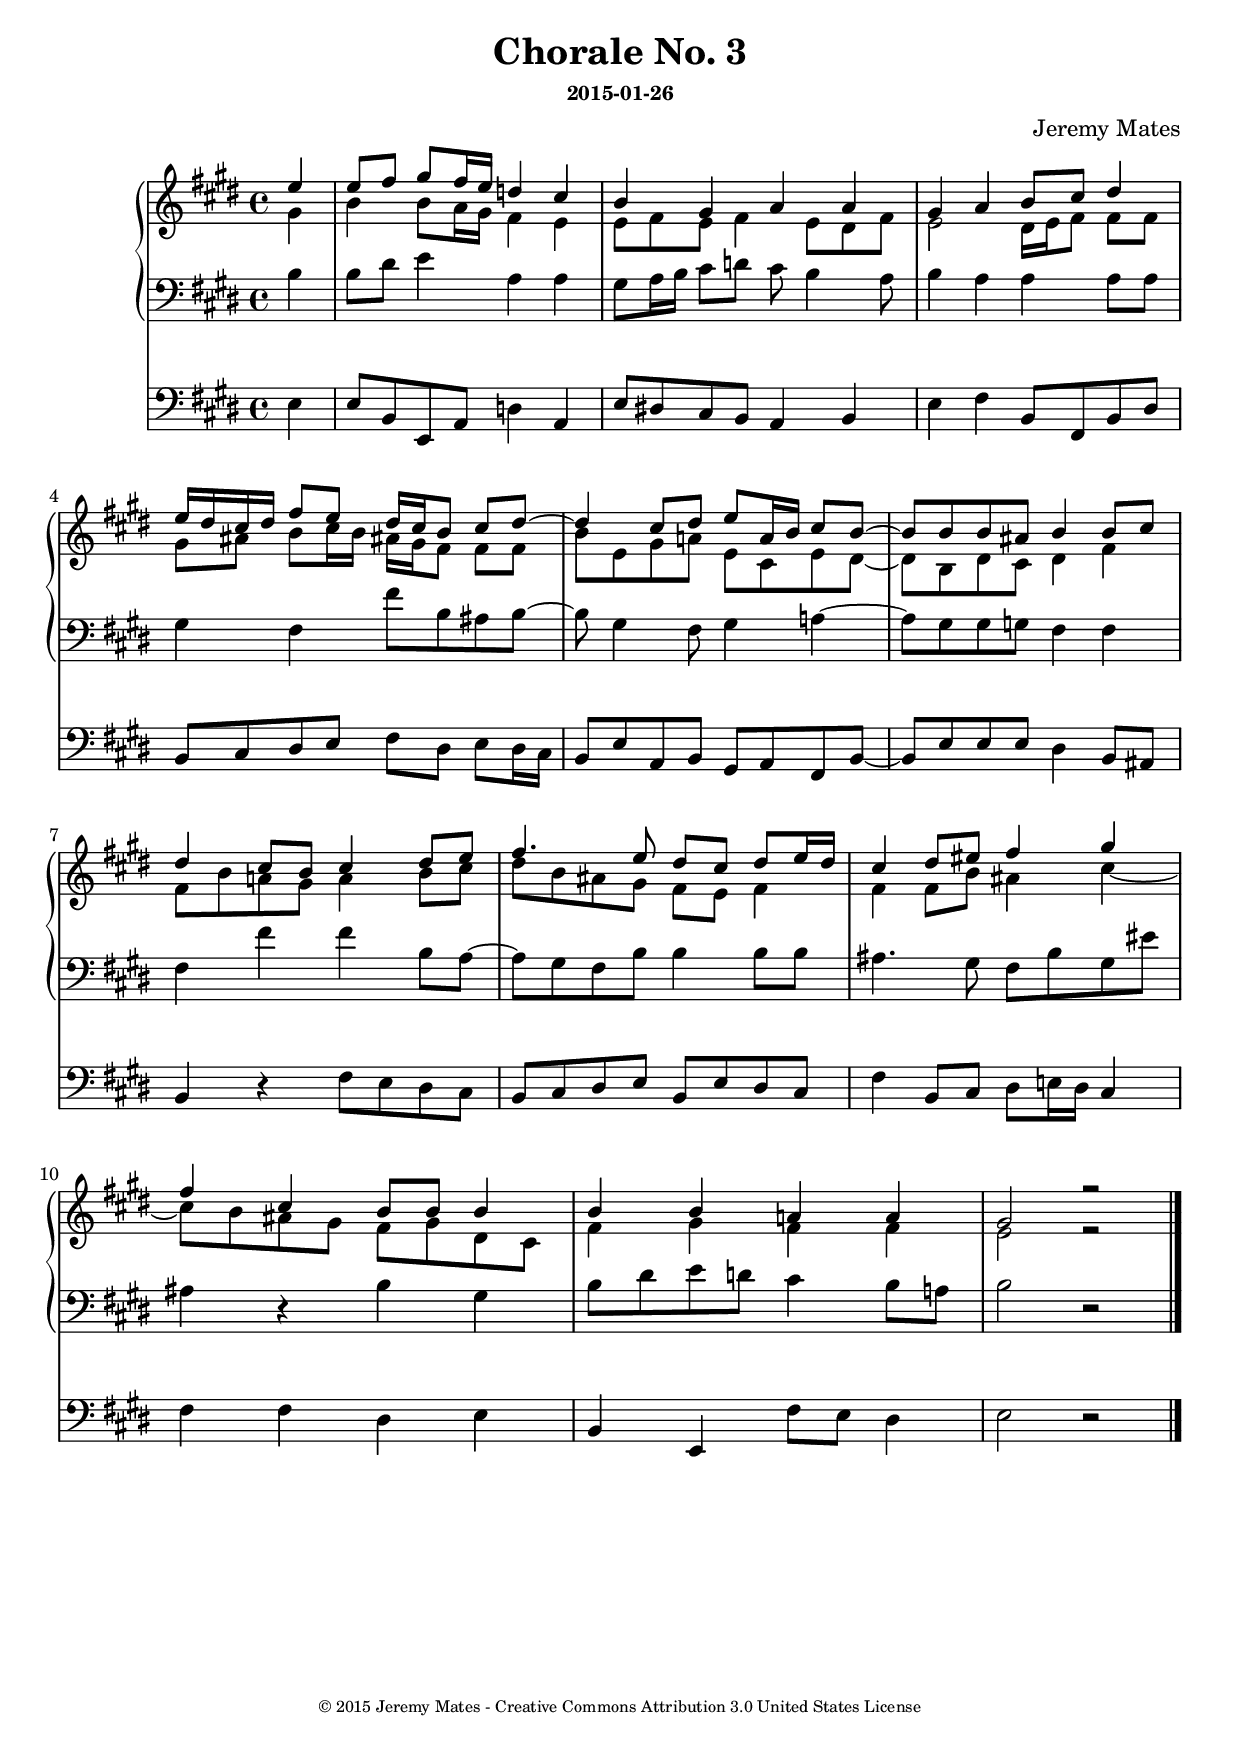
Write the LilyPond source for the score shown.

%%%%%%%%%%%%%%%%%%%%%%%%%%%%%%%%%%%%%%%%%%%%%%%%%%%%%%%%%%%%%%%%%%%%%%%%%%%%%%
%                                                                            %
% LilyPond engraving system - http://www.lilypond.org/                       %
%                                                                            %
% timidity --config-file=organ.cfg                                           %

\version "2.18.2"
\include "articulate.ly"

\header {
  title = "Chorale No. 3"
  composer = "Jeremy Mates"
  subsubtitle = "2015-01-26"
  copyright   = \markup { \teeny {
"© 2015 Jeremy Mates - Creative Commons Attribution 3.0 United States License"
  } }
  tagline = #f
}

tempoandetc = {
  \set Score.tempoHideNote = ##t
  \accidentalStyle "neo-modern"
  \time 4/4
  \tempo 4=56
  \key e \major
}

%                                                                            %
%%%%%%%%%%%%%%%%%%%%%%%%%%%%%%%%%%%%%%%%%%%%%%%%%%%%%%%%%%%%%%%%%%%%%%%%%%%%%%
%                                                                            %

sopa = \relative d'' {
  \partial 4 e4

  e8 fis gis8 fis16 e d4 cis
  b4 gis a4 a
  gis4 a b8 cis dis4
  e16 dis cis dis fis8 e dis16 cis b8 cis dis~

  dis4 cis8 dis8 e a,16 b cis8 b~
  b8 b b ais b4 b8 cis
  dis4 cis8 b cis4 dis8 e
  fis4. e8 dis cis dis e16 dis

  cis4 dis8 eis fis4 gis4
  fis4 cis b8 b b4
  b4 b a a
  gis2 r2
}

altoa = \relative a' {
  \partial 4 gis4

  b4 b8 a16 gis fis4 e4
  e8 fis e fis4 e8 dis fis
  e2 dis16 e fis8 fis fis
  gis8 ais b8 cis16 b ais16 gis fis8 fis fis

  b8 e, gis a8 e cis e dis~
  dis8 b dis cis dis4 fis
  fis8 b a gis a4 b8 cis
  dis8 b ais gis fis8 e fis4

  fis4 fis8 b ais4 cis4~
  cis8 b ais gis fis gis dis cis
  fis4 gis fis fis
  e2 r2
}

tenora = \relative e' {
  \partial 4 b4

  b8 dis e4 a,4 a
  gis8 a16 b cis8 d cis8 b4 a8
  b4 a a4 a8 a
  gis4 fis fis'8 b, ais b~

  b8 gis4 fis8 gis4 a~
  a8 gis gis g fis4 fis
  fis4 fis' fis b,8 a~
  a8 gis fis b b4 b8 b
  
  ais4. gis8 fis b gis eis'
  ais,4 r4 b4 gis
  b8 dis e d cis4 b8 a
  b2 r2
}

bassa = \relative d {
  \partial 4 e4

  e8 b e, a d4 a
  e'8 dis cis8 b a4 b
  e4 fis b,8 fis b dis
  b8 cis dis e fis8 dis e dis16 cis

  b8 e a, b8 gis a fis b~
  b8 e e e dis4 b8 ais
  b4 r4 fis'8 e dis cis
  b8 cis dis e b e dis cis

  fis4 b,8 cis dis e!16 dis cis4
  fis4 fis dis e
  b4 e, fis'8 e dis4
  e2 r2
}

%                                                                            %
%%%%%%%%%%%%%%%%%%%%%%%%%%%%%%%%%%%%%%%%%%%%%%%%%%%%%%%%%%%%%%%%%%%%%%%%%%%%%%
%                                                                            %
% MIDI                                                                       %

msop = \new Voice {
  \tempoandetc 
  \voiceOne
  \sopa
}

malto = \new Voice {
  \tempoandetc 
  \voiceTwo
  \altoa
}

mtenor = {
  \tempoandetc 
  \tenora
}

mbass = {
  \tempoandetc 
  \bassa
}

%                                                                            %
%%%%%%%%%%%%%%%%%%%%%%%%%%%%%%%%%%%%%%%%%%%%%%%%%%%%%%%%%%%%%%%%%%%%%%%%%%%%%%
%                                                                            %
% SCORE                                                                      %

ssop = \new Voice {
  \tempoandetc 
  \voiceOne
  \sopa
  \bar "|."
}

salto = \new Voice {
  \tempoandetc 
  \voiceTwo
  \altoa
  \bar "|."
}

stenor = {
  \tempoandetc 
  \clef bass
  \tenora
  \bar "|."
}

sbass = {
  \tempoandetc 
  \bassa
  \bar "|."
}

upper = {
  \clef treble
  \set Staff.printPartCombineTexts = ##f
  \partcombine \ssop \salto
}

lower = {
  \clef treble
  \stenor
}

%                                                                            %
%%%%%%%%%%%%%%%%%%%%%%%%%%%%%%%%%%%%%%%%%%%%%%%%%%%%%%%%%%%%%%%%%%%%%%%%%%%%%%
%                                                                            %

thescore = {
 <<
  \new PianoStaff << \new Staff \upper \new Staff \lower >>
  \new Staff << \clef bass \sbass >>
 >>
}

themidi = {
 <<
  \set Score.midiChannelMapping = #'staff
  \new Staff = "soprano" \msop
  \new Staff = "alto" \malto
  \new Staff = "tenor" \mtenor
  \new Staff = "bass" \mbass
 >>
}

\score {
  \thescore
  \layout { }
}

\score {
  \articulate { \themidi }
  \midi { }
}

%                                                                            %
%%%%%%%%%%%%%%%%%%%%%%%%%%%%%%%%%%%%%%%%%%%%%%%%%%%%%%%%%%%%%%%%%%%%%%%%%%%%%%
